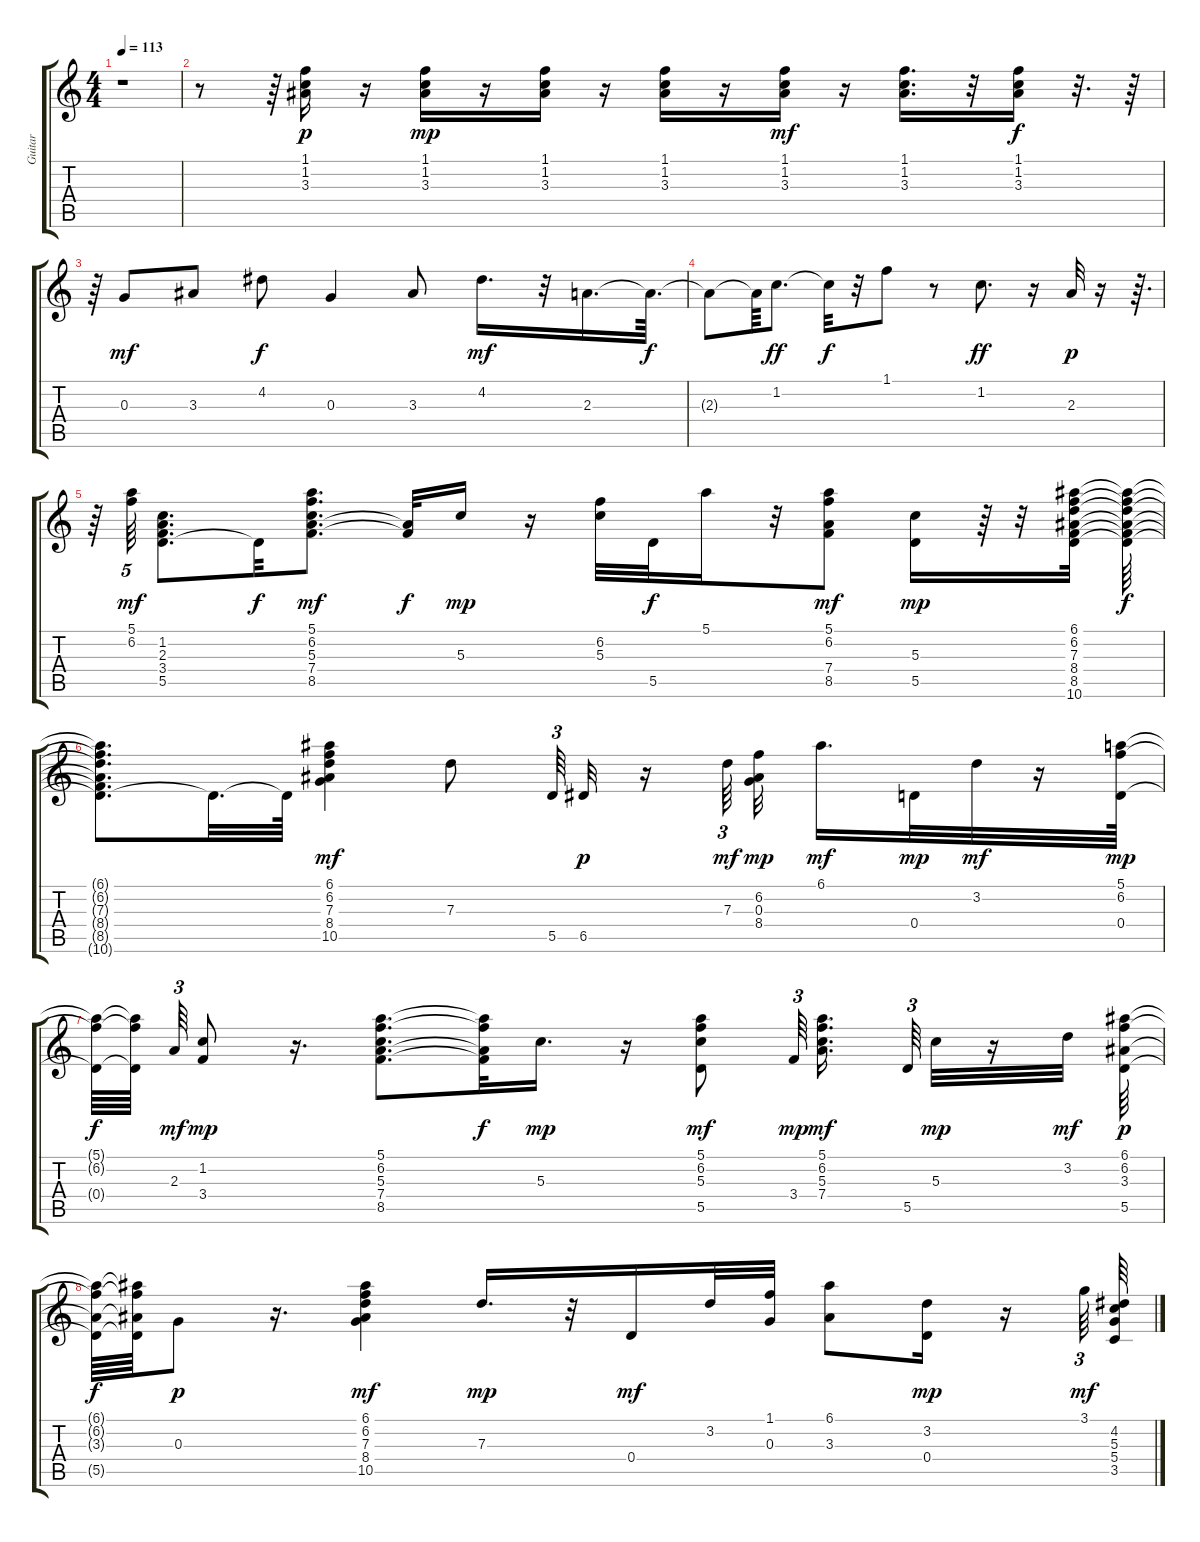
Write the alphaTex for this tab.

\track ("Guitar" "Guitar") {instrument acousticguitarsteel}
\staff {score tabs}
\tuning (E4 B3 G3 D3 A2 E2) {hide}
\ts (4 4)
\tempo 113
\clef g2
\ks c
r.1{dy f} |
r.8 r.64 (1.1 1.2 3.3).16{dy p} r.16 (1.1 1.2 3.3).16{dy mp} r.16 (1.1 1.2 3.3).16 r.16 (1.1 1.2 3.3).16 r.16 (1.1 1.2 3.3).16{dy mf} r.16 (1.1 1.2 3.3).16{d} r.32 (1.1 1.2 3.3).16{dy f} r.32{d} r.64 |
r.64 0.3.8{dy mf} 3.3.8 4.2.8{dy f} 0.3.4 3.3.8 4.2.16{d dy mf} r.32 2.3.16{d} 2.3{t}.64{d dy f} |
2.3{t}.8 2.3{t}.64 1.2.8{d dy ff} 1.2{t}.32{dy f} r.32 1.1.8 r.8 1.2.8{d dy ff} r.16 2.3.32{dy p} r.16 r.64{d} |
r.64 (5.1 6.2).64{tu (5 4) dy mf} (1.2 2.3 3.4 5.5).8{d} 5.5{t}.32{dy f} (5.1 6.2 5.3 7.4 8.5).8{d dy mf} (7.4{t} 8.5{t}).32{dy f} 5.3.16{dy mp} r.16 (6.2 5.3).32 5.5.32{dy f} 5.1.16 r.32 (5.1 6.2 7.4 8.5).8{dy mf} (5.3 5.5).16{dy mp} r.64 r.32 (6.1 6.2 7.3 8.4 8.5 10.6).32 (6.1{t} 6.2{t} 7.3{t} 8.4{t} 8.5{t} 10.6{t}).64{dy f} |
(6.1{t} 6.2{t} 7.3{t} 8.4{t} 8.5{t} 10.6{t}).8{d} 10.6{t}.32{d} 10.6{t}.64 (6.1 6.2 7.3 8.4 10.5).4{dy mf} 7.3.8 5.5.64{tu (3 2)} 6.5.32{dy p} r.16 7.3.64{tu (3 2) dy mf} (6.2 0.3 8.4).32{dy mp} 6.1.16{d dy mf} 0.4.32{dy mp} 3.2.32{dy mf} r.16 (5.1 6.2 0.4).64{dy mp} |
(5.1{t} 6.2{t} 0.4{t}).64{dy f} (5.1{t} 6.2{t} 0.4{t}).64 2.3.64{tu (3 2) dy mf} (1.2 3.4).8{dy mp} r.16{d} (5.1 6.2 5.3 7.4 8.5).8{d} (5.1{t} 6.2{t} 7.4{t} 8.5{t}).32{dy f} 5.3.16{d dy mp} r.16 (5.1 6.2 5.3 5.5).8{dy mf} 3.4.64{tu (3 2) dy mp} (5.1 6.2 5.3 7.4).16{d dy mf} 5.5.64{tu (3 2)} 5.3.32{dy mp} r.16 3.2.32{dy mf} (6.1 6.2 3.3 5.5).64{dy p} |
(6.1{t} 6.2{t} 3.3{t} 5.5{t}).64{dy f} (6.1{t} 6.2{t} 3.3{t} 5.5{t}).64 0.3.8{dy p} r.16{d} (6.1 6.2 7.3 8.4 10.5).4{dy mf} 7.3.16{d dy mp} r.32 0.4.16{dy mf} 3.2.32 (1.1 0.3).32 (6.1 3.3).8 (3.2 0.4).16{dy mp} r.16 3.1.64{tu (3 2) dy mf} (4.2 5.3 5.4 3.5).64
